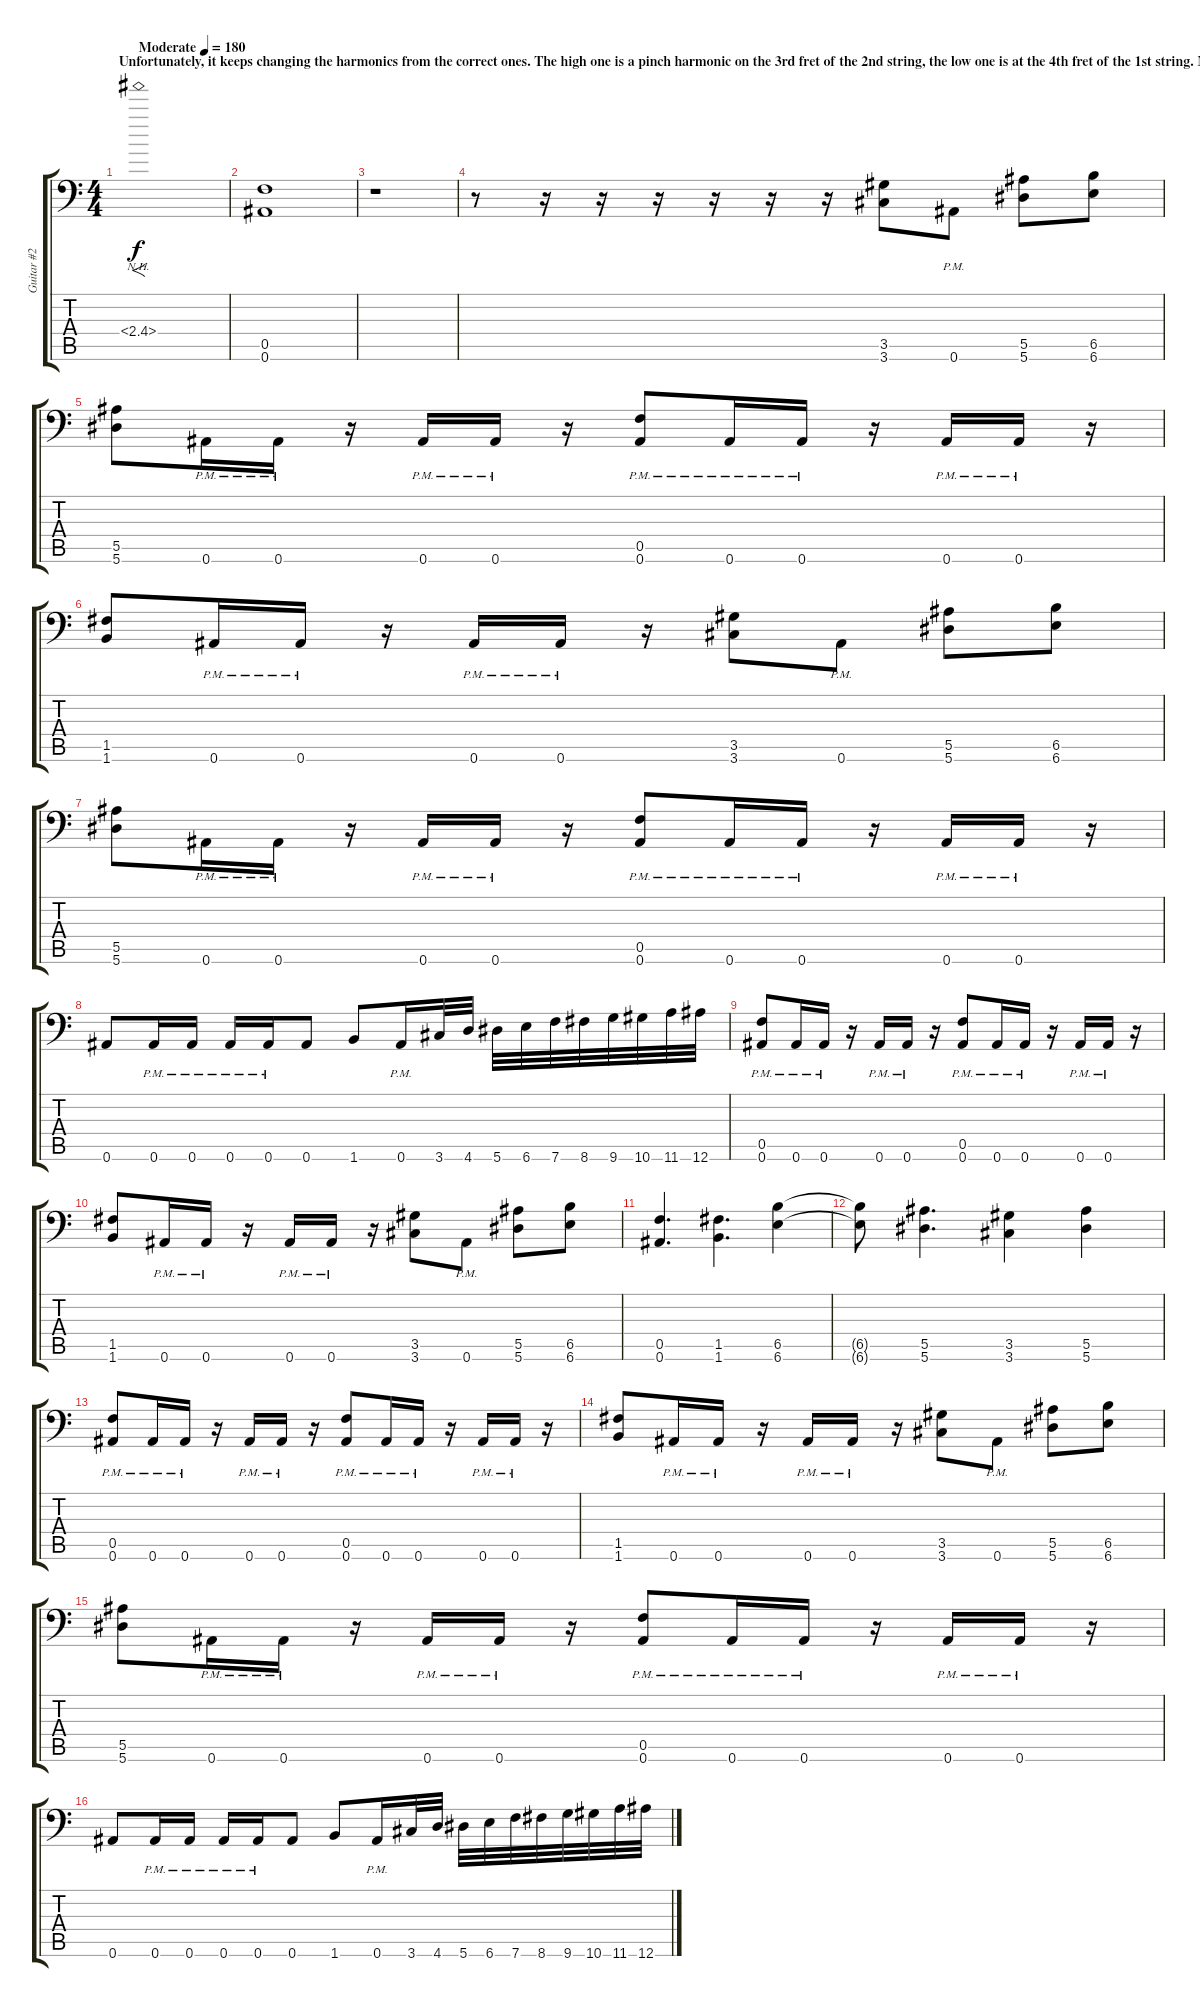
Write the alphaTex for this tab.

\track ("Guitar #2" "Guitar #2") {instrument distortionguitar}
\staff {score tabs}
\tuning (C4 G3 Eb3 Bb2 F2 Bb1) {hide}
\ts (4 4)
\section ("" "Unfortunately, it keeps changing the harmonics from the correct ones. The high one is a pinch harmonic on the 3rd fret of the 2nd string, the low one is at the 4th fret of the 1st string. Measure 1 is just feedback fading in.")
\tempo (180 "Moderate")
\clef f4
\ks c
2.4{nh}.1{f dy f instrument distortionguitar} |
(0.5 0.6).1 |
r.1 |
r.8 r.16 r.16 r.16 r.16 r.16 r.16 (3.5 3.6).8 0.6{pm}.8 (5.5 5.6).8 (6.5 6.6).8 |
(5.5 5.6).8 0.6{pm}.16 0.6{pm}.16 r.16 0.6{pm}.16 0.6{pm}.16 r.16 (0.5{pm} 0.6{pm}).8 0.6{pm}.16 0.6{pm}.16 r.16 0.6{pm}.16 0.6{pm}.16 r.16 |
(1.5 1.6).8 0.6{pm}.16 0.6{pm}.16 r.16 0.6{pm}.16 0.6{pm}.16 r.16 (3.5 3.6).8 0.6{pm}.8 (5.5 5.6).8 (6.5 6.6).8 |
(5.5 5.6).8 0.6{pm}.16 0.6{pm}.16 r.16 0.6{pm}.16 0.6{pm}.16 r.16 (0.5{pm} 0.6{pm}).8 0.6{pm}.16 0.6{pm}.16 r.16 0.6{pm}.16 0.6{pm}.16 r.16 |
0.6.8 0.6{pm}.16 0.6{pm}.16 0.6{pm}.16 0.6{pm}.16 0.6.8 1.6.8 0.6{pm}.16 3.6.32 4.6.32 5.6.32 6.6.32 7.6.32 8.6.32 9.6.32 10.6.32 11.6.32 12.6.32 |
(0.5{pm} 0.6{pm}).8 0.6{pm}.16 0.6{pm}.16 r.16 0.6{pm}.16 0.6{pm}.16 r.16 (0.5{pm} 0.6{pm}).8 0.6{pm}.16 0.6{pm}.16 r.16 0.6{pm}.16 0.6{pm}.16 r.16 |
(1.5 1.6).8 0.6{pm}.16 0.6{pm}.16 r.16 0.6{pm}.16 0.6{pm}.16 r.16 (3.5 3.6).8 0.6{pm}.8 (5.5 5.6).8 (6.5 6.6).8 |
(0.5 0.6).4{d} (1.5 1.6).4{d} (6.5 6.6).4 |
(6.5{t} 6.6{t}).8 (5.5 5.6).4{d} (3.5 3.6).4 (5.5 5.6).4 |
(0.5{pm} 0.6{pm}).8 0.6{pm}.16 0.6{pm}.16 r.16 0.6{pm}.16 0.6{pm}.16 r.16 (0.5{pm} 0.6{pm}).8 0.6{pm}.16 0.6{pm}.16 r.16 0.6{pm}.16 0.6{pm}.16 r.16 |
(1.5 1.6).8 0.6{pm}.16 0.6{pm}.16 r.16 0.6{pm}.16 0.6{pm}.16 r.16 (3.5 3.6).8 0.6{pm}.8 (5.5 5.6).8 (6.5 6.6).8 |
(5.5 5.6).8 0.6{pm}.16 0.6{pm}.16 r.16 0.6{pm}.16 0.6{pm}.16 r.16 (0.5{pm} 0.6{pm}).8 0.6{pm}.16 0.6{pm}.16 r.16 0.6{pm}.16 0.6{pm}.16 r.16 |
0.6.8 0.6{pm}.16 0.6{pm}.16 0.6{pm}.16 0.6{pm}.16 0.6.8 1.6.8 0.6{pm}.16 3.6.32 4.6.32 5.6.32 6.6.32 7.6.32 8.6.32 9.6.32 10.6.32 11.6.32 12.6.32
